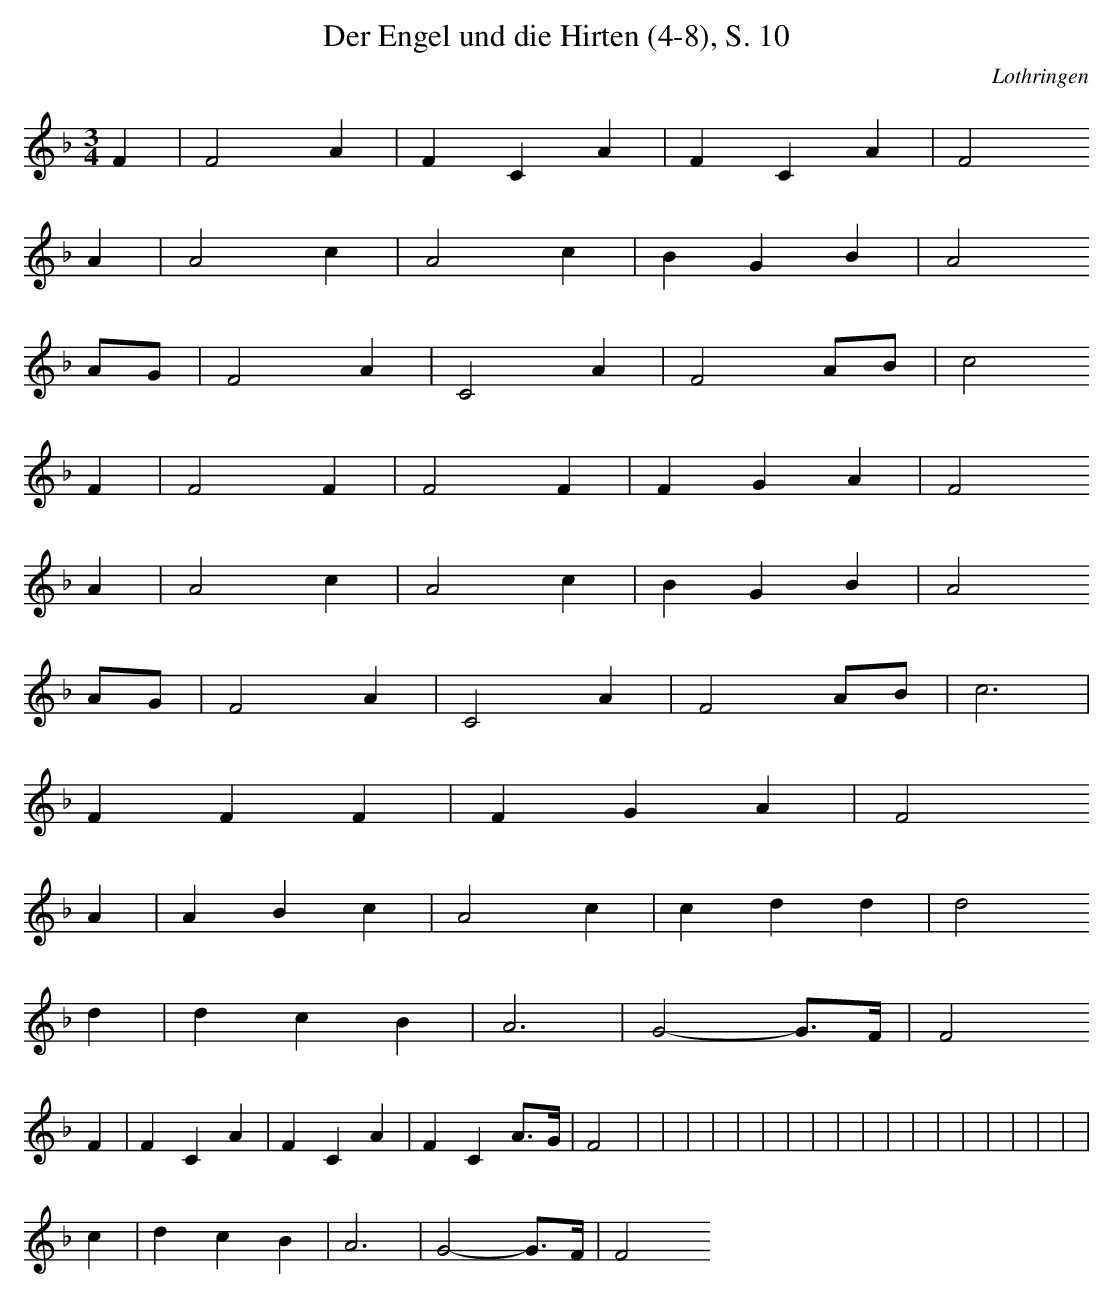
X:1
T: Der Engel und die Hirten (4-8), S. 10
O: Lothringen
M: 3/4
L: 1/16
K: F
F4 | F8A4 | F4C4A4 | F4C4A4 | F8
A4 | A8c4 | A8c4 | B4G4B4 | A8
A2G2 | F8A4 | C8A4 | F8A2B2 | c8
F4 | F8F4 | F8F4 | F4G4A4 | F8
A4 | A8c4 | A8c4 | B4G4B4 | A8
A2G2 | F8A4 | C8A4 | F8A2B2 | c12 |
F4F4F4 | F4G4A4 | F8
A4 | A4B4c4 | A8c4 | c4d4d4 | d8
d4 | d4c4B4 | A12 | G8-G3F | F8
F4 | F4C4A4 | F4C4A4 | F4C4A3G | F8 |  |  |  |  |  |  |  |  |  |  |  |  |  |  |  |  |  |  |
c4 | d4c4B4 | A12 | G8-G3F | F8
